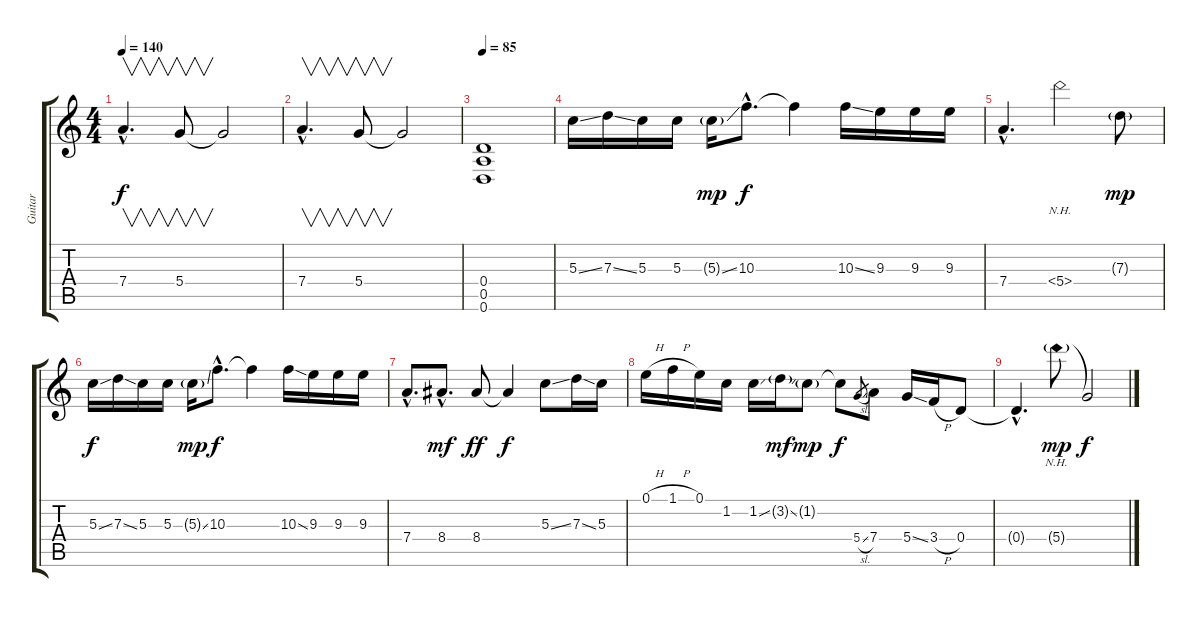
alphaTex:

\track ("Guitar" "Guitar") {instrument electricguitarclean}
\staff {score tabs}
\tuning (E4 B3 G3 D3 A2 D2) {hide}
\ts (4 4)
\tempo 140
\clef g2
\ks c
7.4{hac}.4{v d dy f} 5.4.8{v} 5.4{t}.2 |
7.4{hac}.4{v d} 5.4.8{v} 5.4{t}.2 |
\tempo 85
(0.4 0.5 0.6).1{balance 8} |
5.3{ss}.16{instrument electricguitarclean} 7.3{ss}.16 5.3.16 5.3.16 5.3{ss g}.16{dy mp} 10.3{hac}.8{d dy f} 10.3{t}.4 10.3{ss}.16 9.3.16 9.3.16 9.3.16 |
7.4{hac}.4{d} 5.4{nh}.2 7.3{g}.8{dy mp} |
5.3{ss}.16{dy f} 7.3{ss}.16 5.3.16 5.3.16 5.3{ss g}.16{dy mp} 10.3{hac}.8{d dy f} 10.3{t}.4 10.3{ss}.16 9.3.16 9.3.16 9.3.16 |
7.4{hac}.8{d} 8.4{hac}.8{d dy mf} 8.4.8{dy ff} 8.4{t}.4{dy f} 5.3{ss}.8 7.3{ss}.16 5.3.16 |
0.1{h}.16 1.1{h}.16 0.1.16 1.2.16 1.2{ss}.16 3.2{ss g}.16{dy mf} 1.2{g}.8{dy mp} 1.2{t}.8{dy f} 5.4{sl}.8{gr} 7.4.8 5.4{ss}.16 3.4{h}.16 0.4.8 |
0.4{hac t}.4{d} 5.4{nh g}.8{dy mp} 5.4{t}.2{dy f}
